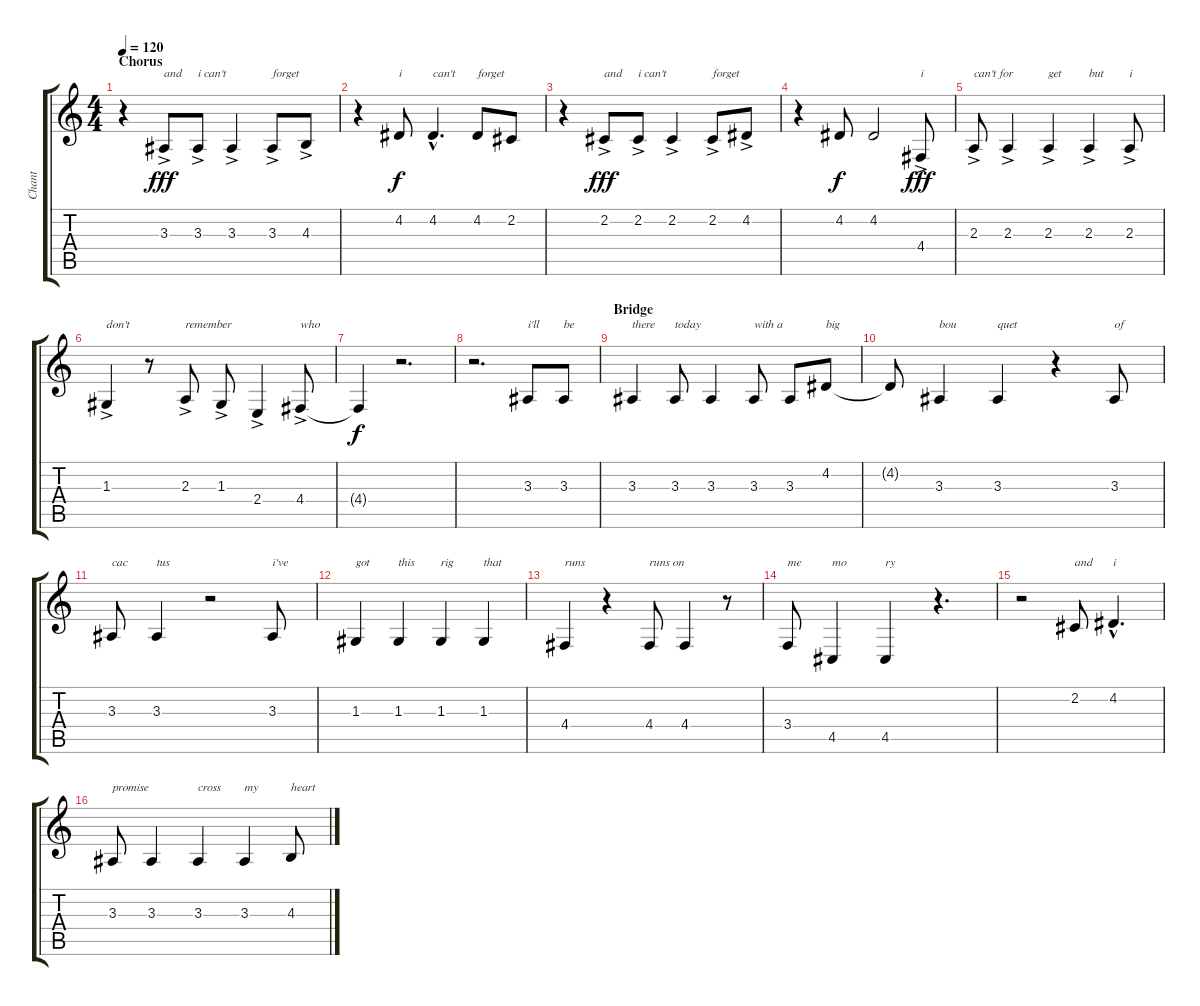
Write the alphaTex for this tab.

\track ("Chant" "Chant") {instrument sitar}
\staff {score tabs}
\tuning (E4 B3 G3 D3 A2 E2) {hide}
\ts (4 4)
\section ("" "Chorus")
\tempo 120
\clef g2
\ks c
r.4{dy f} 3.3{ac}.8{txt "and" dy fff} 3.3{ac}.8{txt "i can't"} 3.3{ac}.4 3.3{ac}.8{txt "forget"} 4.3{ac}.8 |
r.4 4.2.8{txt "i" dy f} 4.2{hac}.4{d txt "can't"} 4.2.8{txt "forget"} 2.2.8 |
r.4 2.2{ac}.8{txt "and" dy fff} 2.2{ac}.8{txt "i can't"} 2.2{ac}.4 2.2{ac}.8{txt "forget"} 4.2{ac}.8 |
r.4 4.2.8{dy f} 4.2.2 4.4{ac}.8{txt "i" dy fff} |
2.3{ac}.8{txt "can't for"} 2.3{ac}.4 2.3{ac}.4{txt "get"} 2.3{ac}.4{txt "but"} 2.3{ac}.8{txt "i"} |
1.3{ac}.4{txt "don't"} r.8 2.3{ac}.8{txt "remember"} 1.3{ac}.8 2.4{ac}.4 4.4{ac}.8{txt "who"} |
4.4{t}.4{dy f} r.2{d} |
r.2{d} 3.3.8{txt "i'll"} 3.3.8{txt "be"} |
\section ("" "Bridge")
3.3.4{txt "there"} 3.3.8{txt "today"} 3.3.4 3.3.8{txt "with a"} 3.3.8 4.2.8{txt "big"} |
4.2{t}.8 3.3.4{txt "bou"} 3.3.4{txt "quet"} r.4 3.3.8{txt "of"} |
3.3.8{txt "cac"} 3.3.4{txt "tus"} r.2 3.3.8{txt "i've"} |
1.3.4{txt "got"} 1.3.4{txt "this"} 1.3.4{txt "rig"} 1.3.4{txt "that"} |
4.4.4{txt "runs"} r.4 4.4.8{txt "runs on"} 4.4.4 r.8 |
3.4.8{txt "me"} 4.5.4{txt "mo"} 4.5.4{txt "ry"} r.4{d} |
r.2 2.2.8{txt "and"} 4.2{hac}.4{d txt "i"} |
3.3.8{txt "promise"} 3.3.4 3.3.4{txt "cross"} 3.3.4{txt "my"} 4.3.8{txt "heart"}
